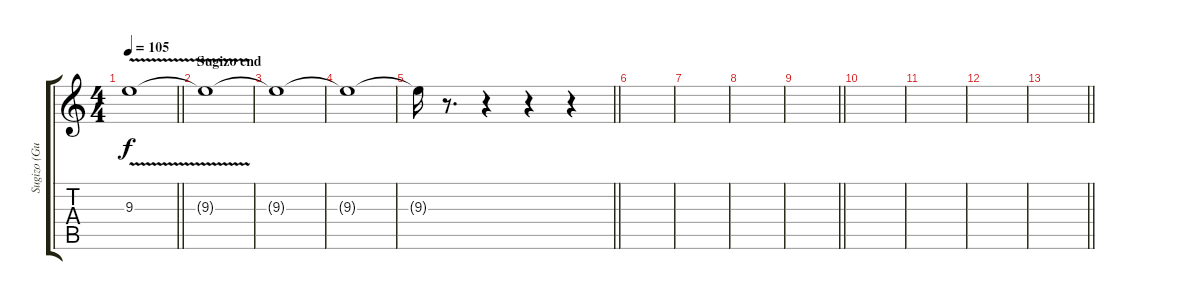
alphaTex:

\track ("Sugizo (Guitar)" "Sugizo (Gu") {instrument distortionguitar}
\staff {score tabs}
\tuning (E4 B3 G3 D3 A2 E2) {hide}
\ts (4 4)
\tempo 105
\clef g2
\barLineRight lightlight
\ks c
9.3{v t}.1{dy f} |
\section ("" "Sugizo end")
9.3{t}.1 |
9.3{t}.1 |
9.3{t}.1 |
\barLineRight lightlight
9.3{t}.16 r.8{d} r.4 r.4 r.4 |
|
|
|
\barLineRight lightlight
|
|
|
|
\barLineRight lightlight
